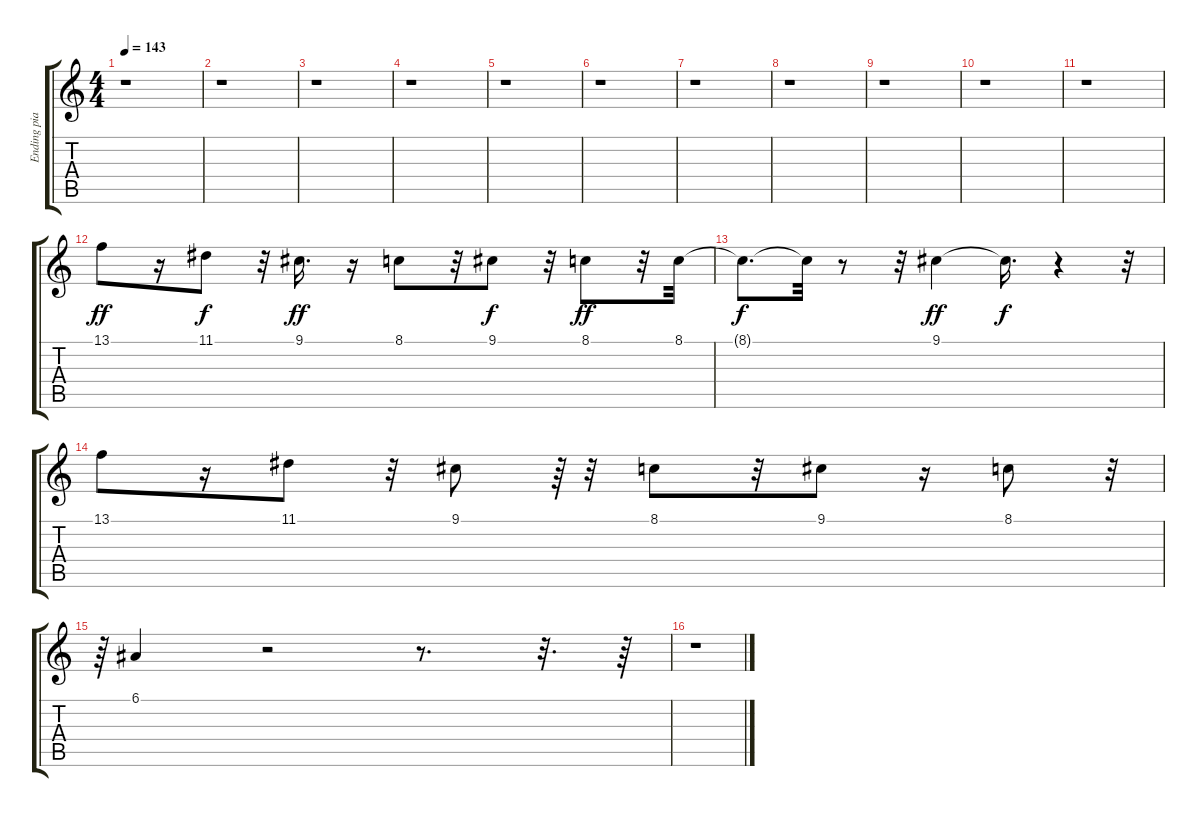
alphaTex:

\track ("Ending piano solo" "Ending pia") {instrument electricgrandpiano}
\staff {score tabs}
\tuning (E4 B3 G3 D3 A2 E2) {hide}
\ts (4 4)
\tempo 143
\clef g2
\ks c
r.1{dy ff} |
r.1 |
r.1 |
r.1 |
r.1 |
r.1 |
r.1 |
r.1 |
r.1 |
r.1 |
r.1 |
13.1.8 r.16 11.1.8{dy f} r.32 9.1.16{d dy ff} r.16 8.1.8 r.32 9.1.8{dy f} r.32 8.1.8{dy ff} r.32 8.1.32 |
8.1{t}.8{d dy f} 8.1{t}.32 r.8 r.32 9.1.4{dy ff} 9.1{t}.16{d dy f} r.4 r.32 |
13.1.8 r.16 11.1.8 r.32 9.1.8 r.64{tu (3 2)} r.32 8.1.8 r.32 9.1.8 r.16 8.1.8 r.32{tu (3 2)} |
r.64{tu (3 2)} 6.1.4 r.2 r.8{d} r.32{d} r.64 |
r.1
